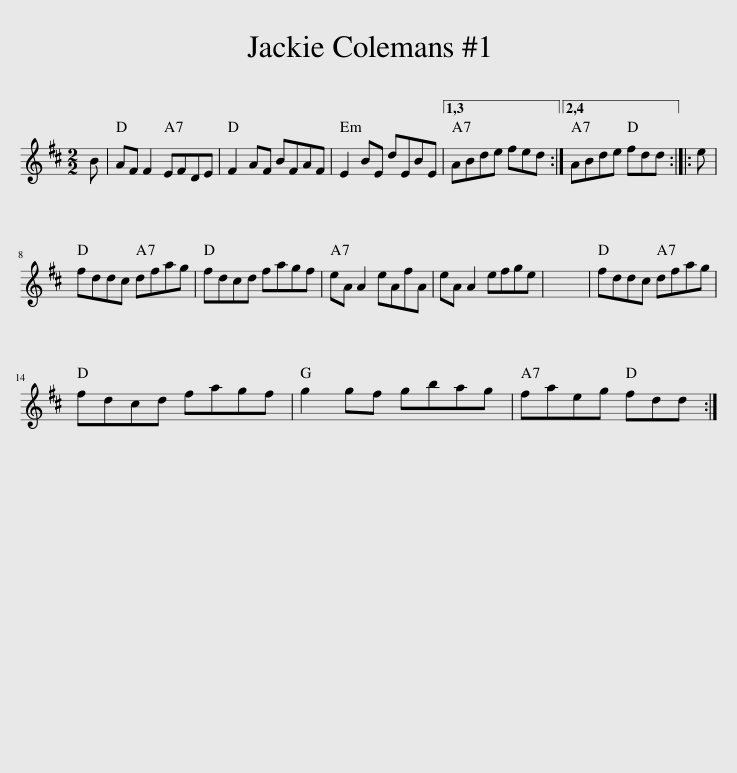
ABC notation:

X:1
L:1/8
M:2/2
I:linebreak $
K:D
V:1 treble
V:1
 B | AF F2 EFDE | F2 AF BFAF | E2 BE dEBE |1,3 ABde fed :|2,4 %5
 ABde fdd :: e |$ fddc dfag | fdcd fagf | eA A2 eAfA | %10
 eA A2 efge | x8 | fddc dfag |$ fdcd fagf | g2 gf gbag | %15
 faeg fdd :| %16
